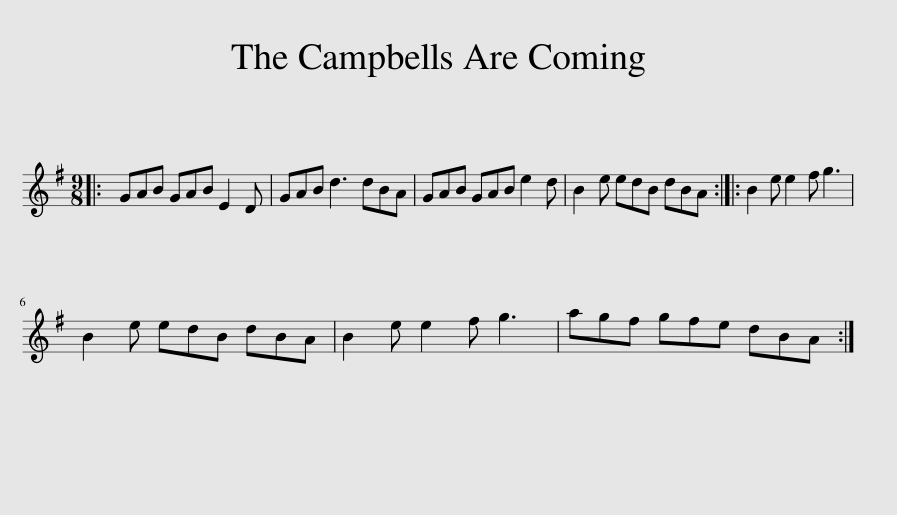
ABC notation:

X:1
L:1/8
M:9/8
I:linebreak $
K:G
V:1 treble
V:1
|: GAB GAB E2 D | GAB d3 dBA | GAB GAB e2 d | B2 e edB dBA :: B2 e e2 f g3 |$ %5
 B2 e edB dBA | B2 e e2 f g3 | agf gfe dBA :| %8
